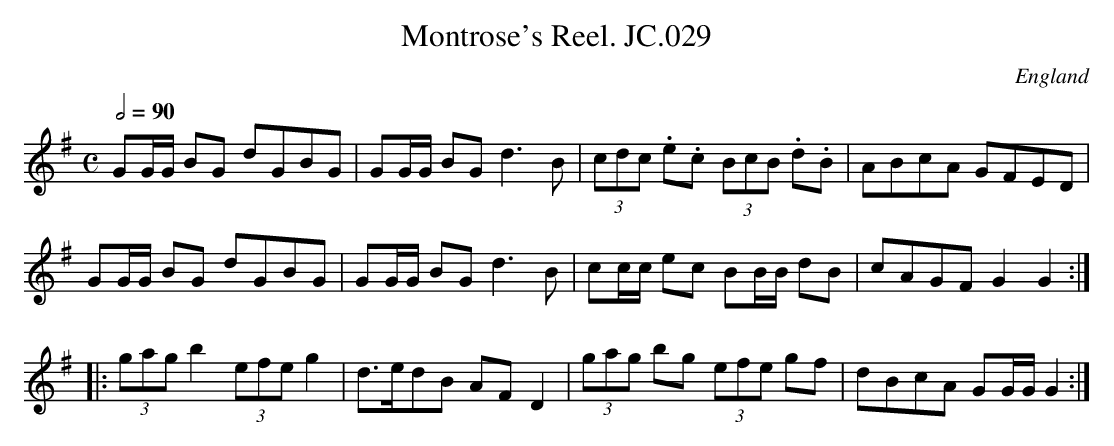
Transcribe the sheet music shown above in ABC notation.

X:1
T:Montrose's Reel. JC.029
O:England
M:C
L:1/8
Q:2/4=90
K:G major
GG/G/ BG dGBG|\
GG/G/ BG d3B|(3cdc  .e.c (3BcB .d.B| ABcA GFED|!
GG/G/ BG dGBG|GG/G/ BG d3B|cc/c/  ec BB/B/ dB|cAGFG2G2:|!
|:(3gag b2 (3efe g2|d>edB AFD2|(3gag bg (3efe gf|dBcA GG/G/G2:|
